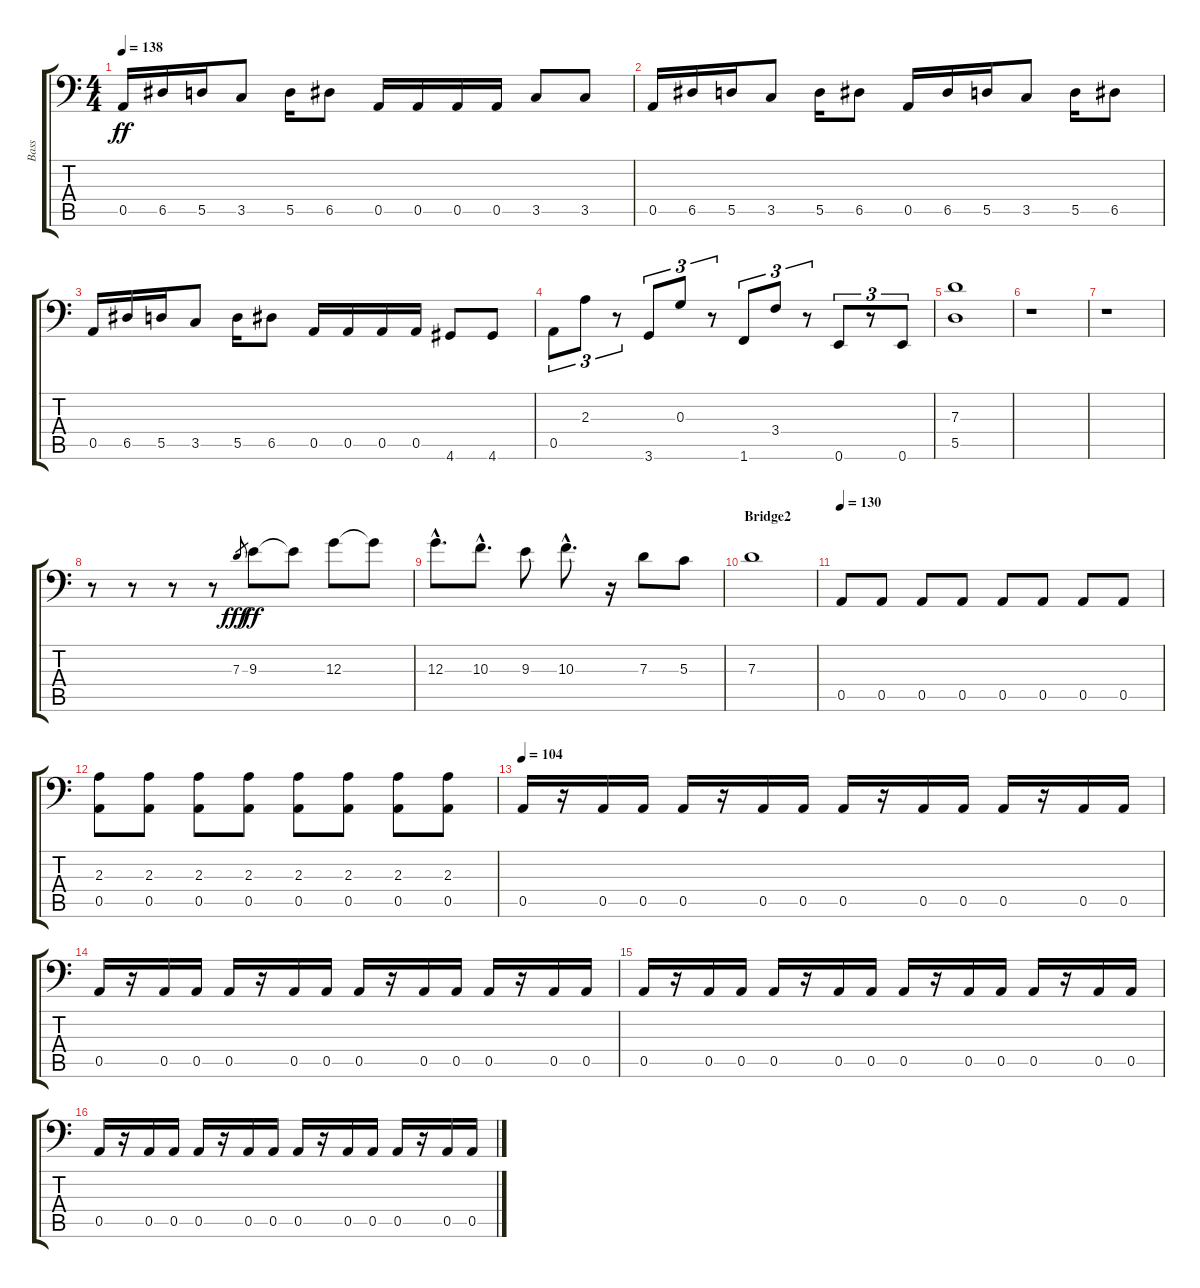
\track ("Bass" "Bass") {instrument electricbasspick}
\staff {score tabs}
\tuning (E3 B2 G2 D2 A1 E1) {hide}
\ts (4 4)
\tempo 138
\clef f4
\ks c
0.5.16{dy ff} 6.5.16 5.5.16 3.5.8 5.5.16 6.5.8 0.5.16 0.5.16 0.5.16 0.5.16 3.5.8 3.5.8 |
0.5.16 6.5.16 5.5.16 3.5.8 5.5.16 6.5.8 0.5.16 6.5.16 5.5.16 3.5.8 5.5.16 6.5.8 |
0.5.16 6.5.16 5.5.16 3.5.8 5.5.16 6.5.8 0.5.16 0.5.16 0.5.16 0.5.16 4.6.8 4.6.8 |
0.5.8{tu (3 2)} 2.3.8{tu (3 2)} r.8{tu (3 2)} 3.6.8{tu (3 2)} 0.3.8{tu (3 2)} r.8{tu (3 2)} 1.6.8{tu (3 2)} 3.4.8{tu (3 2)} r.8{tu (3 2)} 0.6.8{tu (3 2)} r.8{tu (3 2)} 0.6.8{tu (3 2)} |
(7.3 5.5).1 |
r.1 |
r.1 |
r.8 r.8 r.8 r.8 7.3.8{gr dy fff} 9.3.8{dy ff} 9.3{t}.8 12.3.8 12.3{t}.8 |
12.3{hac}.8{d} 10.3{hac}.8{d} 9.3.8 10.3{hac}.8{d} r.16 7.3.8 5.3.8 |
\section ("" "Bridge2")
7.3.1 |
\tempo 130
0.5.8 0.5.8 0.5.8 0.5.8 0.5.8 0.5.8 0.5.8 0.5.8 |
(2.3 0.5).8 (2.3 0.5).8 (2.3 0.5).8 (2.3 0.5).8 (2.3 0.5).8 (2.3 0.5).8 (2.3 0.5).8 (2.3 0.5).8 |
\tempo 104
0.5.16 r.16 0.5.16 0.5.16 0.5.16 r.16 0.5.16 0.5.16 0.5.16 r.16 0.5.16 0.5.16 0.5.16 r.16 0.5.16 0.5.16 |
0.5.16 r.16 0.5.16 0.5.16 0.5.16 r.16 0.5.16 0.5.16 0.5.16 r.16 0.5.16 0.5.16 0.5.16 r.16 0.5.16 0.5.16 |
0.5.16 r.16 0.5.16 0.5.16 0.5.16 r.16 0.5.16 0.5.16 0.5.16 r.16 0.5.16 0.5.16 0.5.16 r.16 0.5.16 0.5.16 |
0.5.16 r.16 0.5.16 0.5.16 0.5.16 r.16 0.5.16 0.5.16 0.5.16 r.16 0.5.16 0.5.16 0.5.16 r.16 0.5.16 0.5.16
